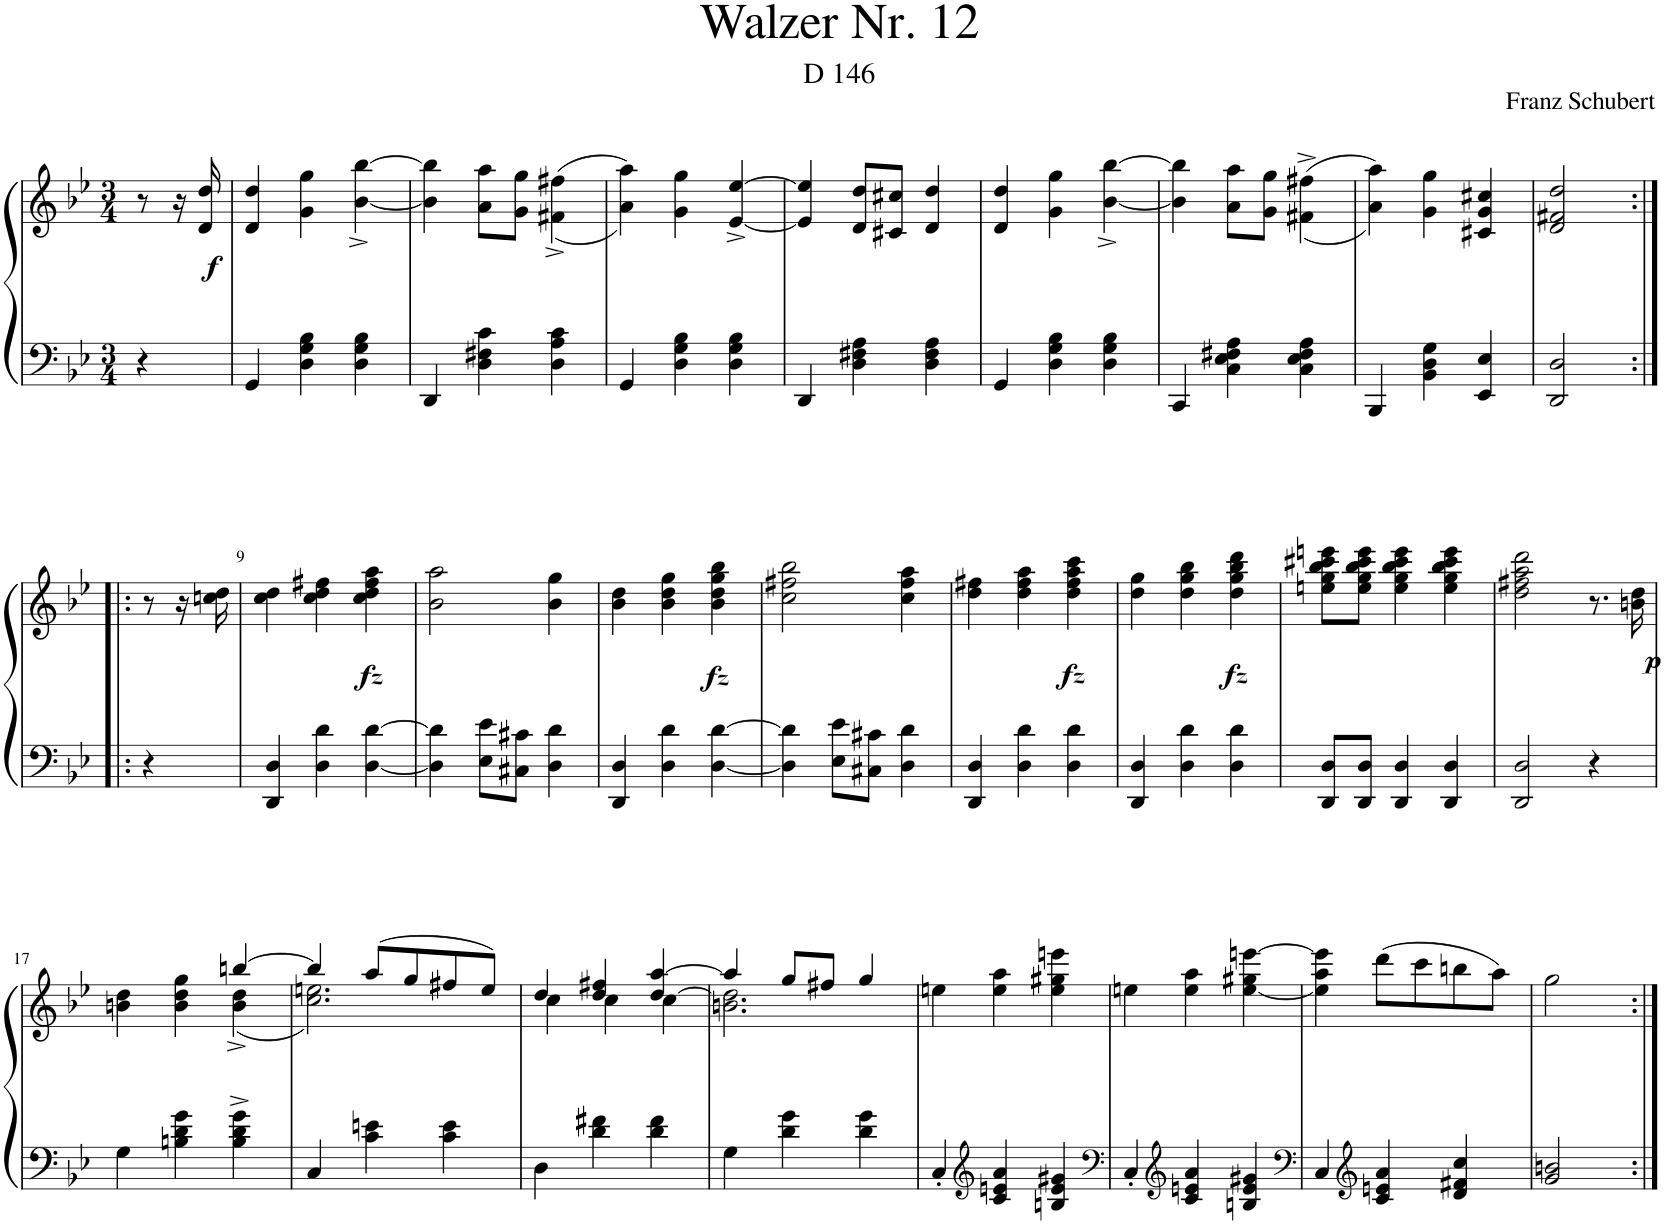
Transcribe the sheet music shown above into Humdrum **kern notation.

**kern	**kern	**dynam
*part1	*part1	*part1
*staff2	*staff1	*staff1/2
*I"Piano	*	*
*I'Pno.	*	*
*clefF4	*clefG2	*
*k[b-e-]	*k[b-e-]	*
*M3/4	*M3/4	*
=	=	=
4r	8r	.
.	16r	.
!	!	!LO:DY:b
.	16d/ 16dd/	f
=1	=1	=1
4GG/	4d/ 4dd/	.
4D\ 4G\ 4B-\	4g\ 4gg\	.
4D\ 4G\ 4B-\	[4b-\^< [4bb-\^<	.
=2	=2	=2
4DD/	4b-\] 4bb-\]	.
4D\ 4F#X\ 4c\	8a\ 8aa\L	.
.	8g\ 8gg\J	.
4D\ 4A\ 4c\	(<(4f#X\^< 4ff#X\^<	.
=3	=3	=3
4GG/	4a\ 4aa\))	.
4D\ 4G\ 4B-\	4g\ 4gg\	.
4D\ 4G\ 4B-\	[4e-/^ [4ee-/^	.
=4	=4	=4
4DD/	4e-/] 4ee-/]	.
4D\ 4F#X\ 4A\	8d/ 8dd/L	.
.	8c#X/ 8cc#X/J	.
4D\ 4F#\ 4A\	4d/ 4dd/	.
=5	=5	=5
4GG/	4d/ 4dd/	.
4D\ 4G\ 4B-\	4g\ 4gg\	.
4D\ 4G\ 4B-\	[4b-\^< [4bb-\^<	.
=6	=6	=6
4CC/	4b-\] 4bb-\]	.
4C\ 4E-\ 4F#X\ 4A\	8a\ 8aa\L	.
.	8g\ 8gg\J	.
4C\ 4E-\ 4F#\ 4A\	(<(4f#X\^ 4ff#X\^	.
=7	=7	=7
4BBB-/	4a\ 4aa\))	.
4BB-\ 4D\ 4G\	4g\ 4gg\	.
4EE-/ 4E-/	4c#X/ 4g/ 4cc#X/	.
=8	=8	=8
2DD/ 2D/	2d/ 2f#X/ 2dd/	.
!!LO:LB:g=z
=8X1:|!|:	=8X1:|!|:	=8X1:|!|:
4r	8r	.
.	16r	.
.	16ccn\ 16dd\	.
=9	=9	=9
4DD/ 4D/	4cc\ 4dd\	.
4D\ 4d\	4cc\ 4dd\ 4ff#X\	.
!	!	!LO:DY:b
[4D\ [4d\	4cc\ 4dd\ 4ff#\ 4aa\	fz
=10	=10	=10
4D\] 4d\]	2b-\ 2aa\	.
8E-\ 8e-\L	.	.
8C#X\ 8c#X\J	.	.
4D\ 4d\	4b-\ 4gg\	.
=11	=11	=11
4DD/ 4D/	4b-\ 4dd\	.
4D\ 4d\	4b-\ 4dd\ 4gg\	.
!	!	!LO:DY:b
[4D\ [4d\	4b-\ 4dd\ 4gg\ 4bb-\	fz
=12	=12	=12
4D\] 4d\]	2cc\ 2ff#X\ 2bb-\	.
8E-\ 8e-\L	.	.
8C#X\ 8c#X\J	.	.
4D\ 4d\	4cc\ 4ff#\ 4aa\	.
=13	=13	=13
4DD/ 4D/	4dd\ 4ff#X\	.
4D\ 4d\	4dd\ 4ff#\ 4aa\	.
!	!	!LO:DY:b
4D\ 4d\	4dd\ 4ff#\ 4aa\ 4ccc\	fz
=14	=14	=14
4DD/ 4D/	4dd\ 4gg\	.
4D\ 4d\	4dd\ 4gg\ 4bb-\	.
!	!	!LO:DY:b
4D\ 4d\	4dd\ 4gg\ 4bb-\ 4ddd\	fz
=15	=15	=15
8DD/ 8D/L	8een\ 8gg\ 8bb-\ 8ccc#X\ 8eeen\L	.
8DD/ 8D/J	8ee\ 8gg\ 8bb-\ 8ccc#\ 8eee\J	.
4DD/ 4D/	4ee\ 4gg\ 4bb-\ 4ccc#\ 4eee\	.
4DD/ 4D/	4ee\ 4gg\ 4bb-\ 4ccc#\ 4eee\	.
=16	=16	=16
2DD/ 2D/	2dd\ 2ff#X\ 2aa\ 2ddd\	.
4r	8.r	.
!	!	!LO:DY:b
.	16bn\ 16dd\	p
!!LO:LB:g=z
=17	=17	=17
*	*^	*
4G\	4bn\ 4dd\	2ryy	.
4Bn\ 4d\ 4g\	4b\ 4dd\ 4gg\	.	.
4B\^ 4d\^ 4g\^	[4bbn/	(4b\^ 4dd\^	.
=18	=18	=18	=18
4C/	4bb/]	2.cc\ 2.een\)	.
4c\ 4en\	(8aa/L	.	.
.	8gg/	.	.
4c\ 4e\	8ff#X/	.	.
.	8ee/J)	.	.
=19	=19	=19	=19
4D\	4dd/	4cc\	.
4d\ 4f#X\	4dd/ 4ff#X/	4cc\	.
4d\ 4f#\	[4dd/ [4aa/	4cc\	.
=20	=20	=20	=20
4G\	4aa/]	2.bn\ 2.dd\]	.
4d\ 4g\	8gg/L	.	.
.	8ff#X/J	.	.
4d\ 4g\	4gg/	.	.
*	*v	*v	*
=21	=21	=21
4C'/	4een\	.
*clefG2	*	*
4c/ 4en/ 4a/	4ee\ 4aa\	.
4Bn/ 4e/ 4g#X/	4ee\ 4gg#X\ 4eeen\	.
=22	=22	=22
*clefF4	*	*
4C'/	4een\	.
*clefG2	*	*
4c/ 4en/ 4a/	4ee\ 4aa\	.
4Bn/ 4e/ 4g#X/	[4ee\ 4gg#X\ [4eeen\	.
=23	=23	=23
*clefF4	*	*
4C/	4ee\] 4aa\ 4eee\]	.
*clefG2	*	*
4c/ 4en/ 4a/	(8ddd\L	.
.	8ccc\	.
4d/ 4f#X/ 4cc/	8bbn\	.
.	8aa\J)	.
=24	=24	=24
2g/ 2bn/	2gg\	.
=:|!	=:|!	=:|!
*-	*-	*-
